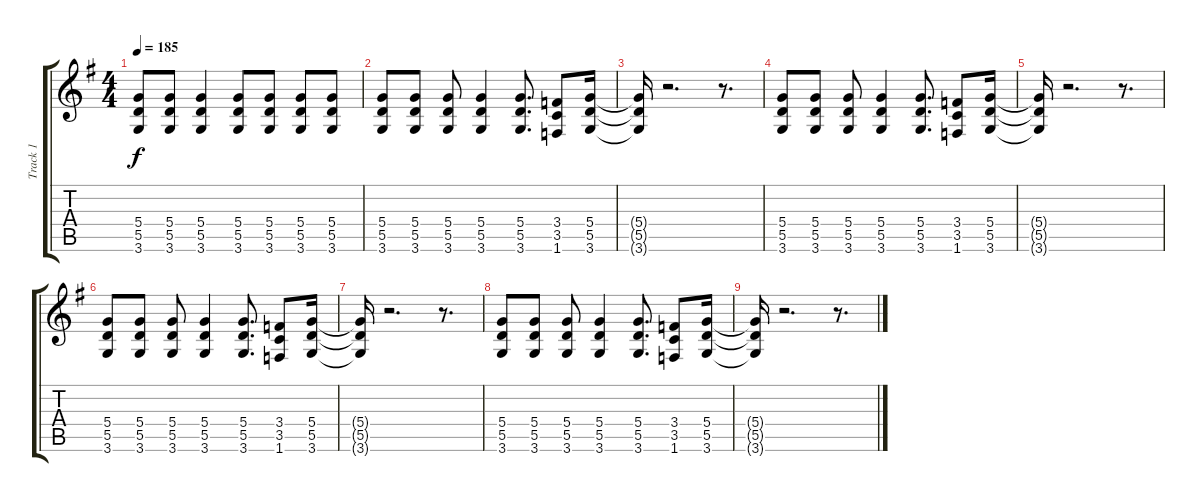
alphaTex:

\track ("Track 1" "Track 1") {instrument distortionguitar}
\staff {score tabs}
\tuning (E4 B3 G3 D3 A2 E2) {hide}
\ts (4 4)
\tempo 185
\clef g2
\ks g
(5.4 5.5 3.6).8{dy f} (5.4 5.5 3.6).8 (5.4 5.5 3.6).4 (5.4 5.5 3.6).8 (5.4 5.5 3.6).8 (5.4 5.5 3.6).8 (5.4 5.5 3.6).8 |
(5.4 5.5 3.6).8 (5.4 5.5 3.6).8 (5.4 5.5 3.6).8 (5.4 5.5 3.6).4 (5.4 5.5 3.6).8{d} (3.4 3.5 1.6).8 (5.4 5.5 3.6).16 |
(5.4{t} 5.5{t} 3.6{t}).16 r.2{d} r.8{d} |
(5.4 5.5 3.6).8 (5.4 5.5 3.6).8 (5.4 5.5 3.6).8 (5.4 5.5 3.6).4 (5.4 5.5 3.6).8{d} (3.4 3.5 1.6).8 (5.4 5.5 3.6).16 |
(5.4{t} 5.5{t} 3.6{t}).16 r.2{d} r.8{d} |
(5.4 5.5 3.6).8 (5.4 5.5 3.6).8 (5.4 5.5 3.6).8 (5.4 5.5 3.6).4 (5.4 5.5 3.6).8{d} (3.4 3.5 1.6).8 (5.4 5.5 3.6).16 |
(5.4{t} 5.5{t} 3.6{t}).16 r.2{d} r.8{d} |
(5.4 5.5 3.6).8 (5.4 5.5 3.6).8 (5.4 5.5 3.6).8 (5.4 5.5 3.6).4 (5.4 5.5 3.6).8{d} (3.4 3.5 1.6).8 (5.4 5.5 3.6).16 |
(5.4{t} 5.5{t} 3.6{t}).16 r.2{d} r.8{d}
